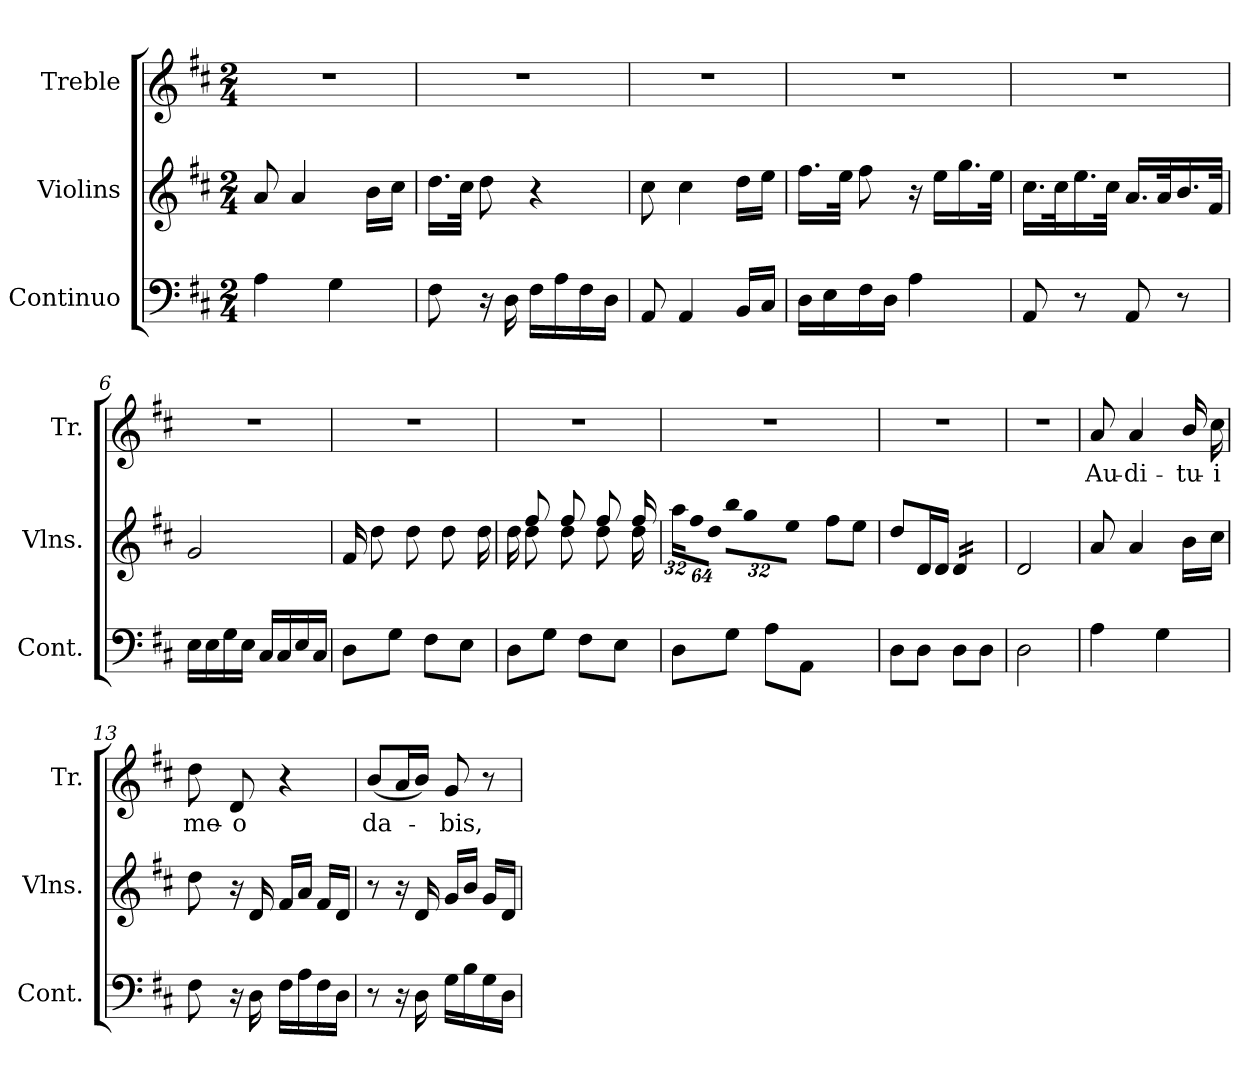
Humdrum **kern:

**kern	**kern	**kern	**text
*part3	*part2	*part1	*part1
*staff3	*staff2	*staff1	*staff1
*I"Continuo	*I"Violins	*I"Treble	*
*I'Cont.	*I'Vlns.	*I'Tr.	*
!!LO:PB:g=z
*clefF4	*clefG2	*clefG2	*
*k[f#c#]	*k[f#c#]	*k[f#c#]	*
*D:	*D:	*D:	*
*M2/4	*M2/4	*M2/4	*
=1	=1	=1	=1
!	!	!LO:N:vis=1	!
4Ai\	8ai/	2r	.
.	4ai/	.	.
4Gi\	.	.	.
.	16bi\LL	.	.
.	16cc#i\JJ	.	.
=2	=2	=2	=2
!	!	!LO:N:vis=1	!
8F#i\	16.ddi\LL	2r	.
.	32cc#i\JJk	.	.
16r	8ddi\	.	.
16Di\	.	.	.
16F#i\LL	4r	.	.
16Ai\	.	.	.
16F#i\	.	.	.
16Di\JJ	.	.	.
=3	=3	=3	=3
!	!	!LO:N:vis=1	!
8AAi/	8cc#i\	2r	.
4AAi/	4cc#i\	.	.
16BBi/LL	16ddi\LL	.	.
16C#i/JJ	16eei\JJ	.	.
=4	=4	=4	=4
!	!	!LO:N:vis=1	!
16Di\LL	16.ff#i\LL	2r	.
16Ei\	.	.	.
.	32eei\JJk	.	.
16F#i\	8ff#i\	.	.
16Di\JJ	.	.	.
4Ai\	16r	.	.
.	16eei\LL	.	.
.	16.ggi\	.	.
.	32eei\JJk	.	.
=5	=5	=5	=5
!	!	!LO:N:vis=1	!
8AAi/	16.cc#i\LL	2r	.
.	32cc#i\k	.	.
8r	16.eei\	.	.
.	32cc#i\JJk	.	.
8AAi/	16.ai/LL	.	.
.	32ai/k	.	.
8r	16.bi/	.	.
.	32f#i/JJk	.	.
!!LO:LB:g=z
=6	=6	=6	=6
!	!	!LO:N:vis=1	!
16Ei\LL	2gi/	2r	.
16Ei\	.	.	.
16Gi\	.	.	.
16Ei\JJ	.	.	.
16C#i/LL	.	.	.
16C#i/	.	.	.
16Ei/	.	.	.
16C#i/JJ	.	.	.
=7	=7	=7	=7
!	!	!LO:N:vis=1	!
8Di\L	16f#i/	2r	.
.	8ddi\	.	.
8Gi\J	.	.	.
.	8ddi\	.	.
8F#i\L	.	.	.
.	8ddi\	.	.
8Ei\J	.	.	.
.	16ddi\	.	.
=8	=8	=8	=8
*	*^	*	*
!	!	!	!LO:N:vis=1	!
8Di\L	16ryy	16ddi\	2r	.
.	8ff#i/	8ddi\	.	.
8Gi\J	.	.	.	.
.	8ff#i/	8ddi\	.	.
8F#i\L	.	.	.	.
.	8ff#i/	8ddi\	.	.
8Ei\J	.	.	.	.
.	16ff#i/	16ddi\	.	.
*	*v	*v	*	*
=9	=9	=9	=9
*	*Xbrackettup	*	*
*	*^	*	*
!	!LO:N:vis=16	!	!LO:N:vis=1	!
*	*v	*v	*	*
8Di\L	512%21aai\LL	2r	.
!	!LO:N:vis=16	!	!
.	1024%43ff#i\	.	.
!	!LO:N:vis=16	!	!
.	1024%43ddi\JJ	.	.
!	!LO:N:vis=16	!	!
8Gi\J	512%21bbi\LL	.	.
!	!LO:N:vis=16	!	!
.	1024%43ggi\	.	.
!	!LO:N:vis=16	!	!
.	1024%43eei\JJ	.	.
8Ai\L	8ff#i\L	.	.
8AAi\J	8eei\J	.	.
=10	=10	=10	=10
!	!	!LO:N:vis=1	!
8Di\L	8ddi/L	2r	.
8Di\J	16di/L	.	.
.	16di/JJ	.	.
*	*tremolo	*	*
8Di\L	16di/LL	.	.
.	16di/	.	.
8Di\J	16di/	.	.
.	16di/JJ	.	.
*	*Xtremolo	*	*
=11	=11	=11	=11
!	!	!LO:N:vis=1	!
2Di\	2di/	2r	.
!!LO:LB:g=z
=12	=12	=12	=12
!	!	!	!LO:LY:b:color=#000000
4Ai\	8ai/	8ai/	Au-
!	!	!	!LO:LY:b:color=#000000
.	4ai/	4ai/	-di-
4Gi\	.	.	.
!	!	!	!LO:LY:b:color=#000000
.	16bi\LL	16bi/	-tu-
!	!	!	!LO:LY:b:color=#000000
.	16cc#i\JJ	16cc#i\	-i
=13	=13	=13	=13
!	!	!	!LO:LY:b:color=#000000
8F#i\	8ddi\	8ddi\	me-
!	!	!	!LO:LY:b:color=#000000
16r	16r	8di/	-o
16Di\	16di/	.	.
16F#i\LL	16f#i/LL	4r	.
16Ai\	16ai/JJ	.	.
16F#i\	16f#i/LL	.	.
16Di\JJ	16di/JJ	.	.
=14	=14	=14	=14
!	!	!	!LO:LY:b:color=#000000
8r	8r	(8bi/L	da-
16r	16r	16ai/L	.
16Di\	16di/	16bi/JJ)	.
!	!	!	!LO:LY:b:color=#000000
16Gi\LL	16gi/LL	8gi/	-bis,
16Bi\	16bi/JJ	.	.
16Gi\	16gi/LL	8r	.
16Di\JJ	16di/JJ	.	.
=	=	=	=
*-	*-	*-	*-
